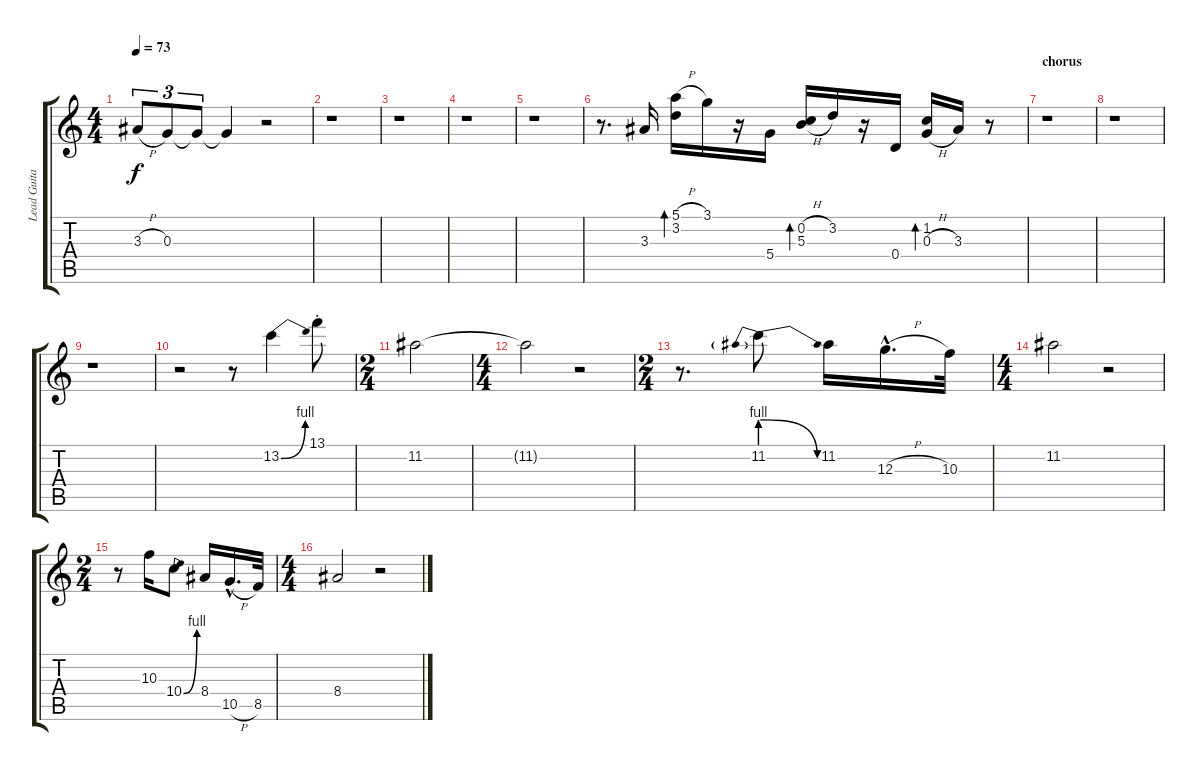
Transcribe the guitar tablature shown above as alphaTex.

\track ("Lead Guitar (Hogson)" "Lead Guita") {instrument overdrivenguitar}
\staff {score tabs}
\tuning (E4 B3 G3 D3 A2 E2) {hide}
\ts (4 4)
\tempo 73
\clef g2
\ks c
3.3{h}.8{tu (3 2) dy f} 0.3.8{tu (3 2)} 0.3{t}.8{tu (3 2)} 0.3{t}.4 r.2 |
r.1 |
r.1 |
r.1 |
r.1 |
r.8{d} 3.3.16 (5.1{h} 3.2).16{bd 60} 3.1.16 r.16 5.4.16 (0.2{h} 5.3).16{bd 60} 3.2.16 r.16 0.4.16 (1.2 0.3{h}).16{bd 60} 3.3.16 r.8 |
\section ("" "chorus")
r.1 |
r.1 |
r.1 |
r.2 r.8 13.2{be (bend 0 0 60 4)}.4 13.1{st}.8 |
\ts (2 4)
11.2.2 |
\ts (4 4)
11.2{t}.2 r.2 |
\ts (2 4)
r.8{d} 11.2{be (prebendrelease 0 4 60 0)}.8 11.2.16 12.3{h hac}.16{d} 10.3.32 |
\ts (4 4)
11.2.2 r.2 |
\ts (2 4)
r.8 10.3.16 10.4{be (bend 0 0 60 4)}.8 8.4.16 10.5{h hac}.16{d} 8.5.32 |
\ts (4 4)
8.4.2 r.2
